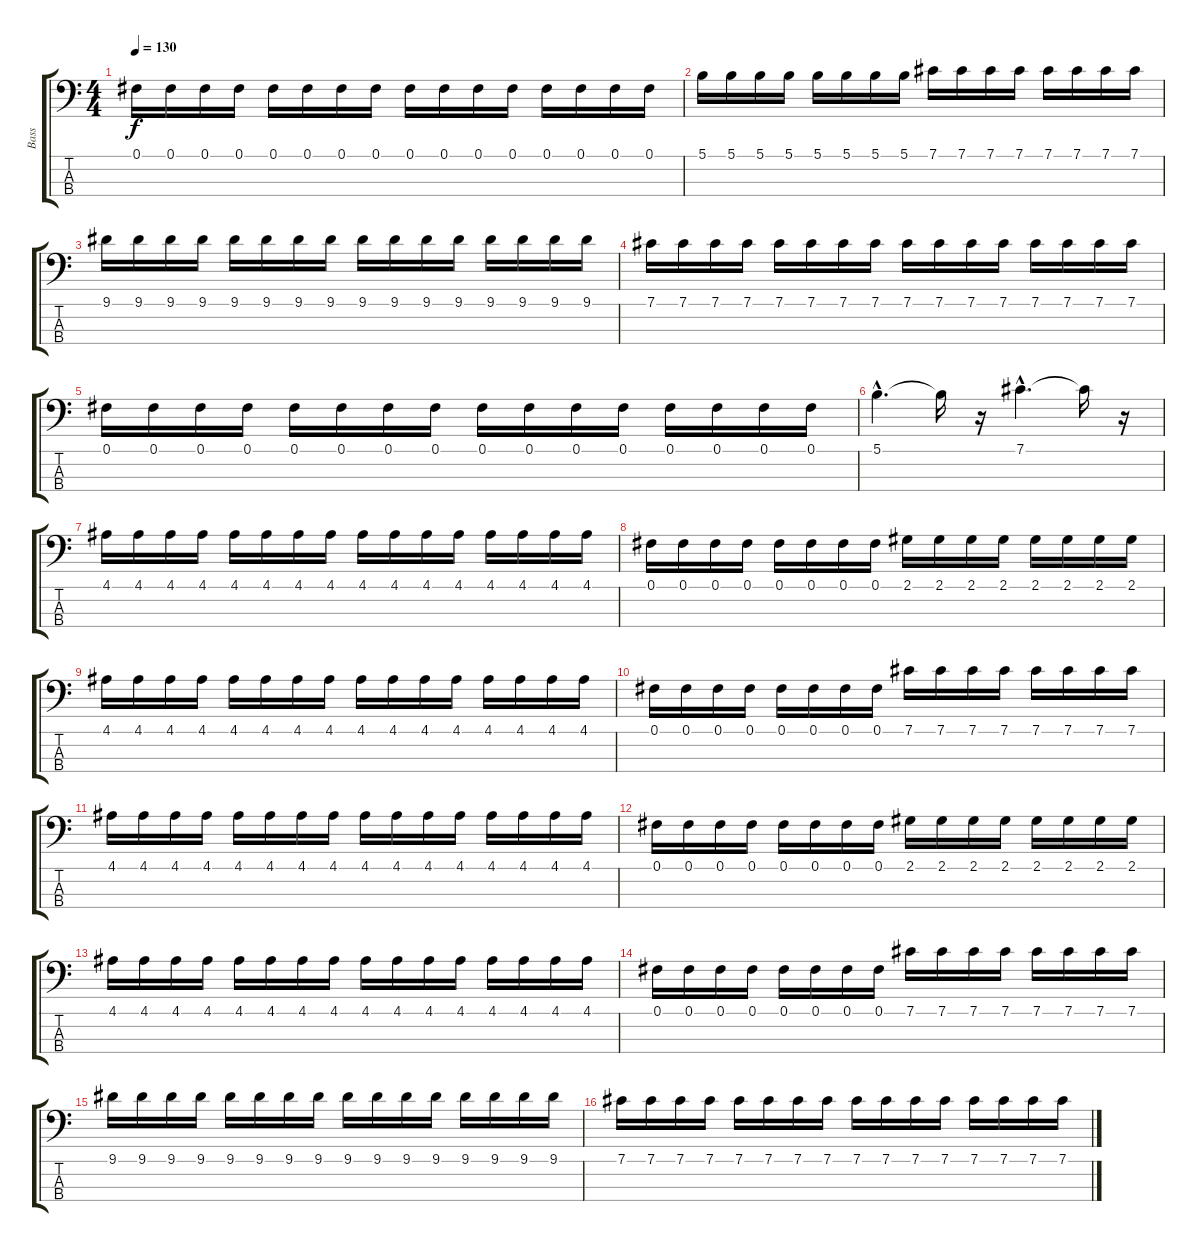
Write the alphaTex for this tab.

\track ("Bass" "Bass") {instrument electricbassfinger}
\staff {score tabs}
\tuning (Gb2 Db2 Ab1 Eb1) {hide}
\ts (4 4)
\tempo 130
\clef f4
\ks c
0.1.16{dy f} 0.1.16 0.1.16 0.1.16 0.1.16 0.1.16 0.1.16 0.1.16 0.1.16 0.1.16 0.1.16 0.1.16 0.1.16 0.1.16 0.1.16 0.1.16 |
5.1.16 5.1.16 5.1.16 5.1.16 5.1.16 5.1.16 5.1.16 5.1.16 7.1.16 7.1.16 7.1.16 7.1.16 7.1.16 7.1.16 7.1.16 7.1.16 |
9.1.16 9.1.16 9.1.16 9.1.16 9.1.16 9.1.16 9.1.16 9.1.16 9.1.16 9.1.16 9.1.16 9.1.16 9.1.16 9.1.16 9.1.16 9.1.16 |
7.1.16 7.1.16 7.1.16 7.1.16 7.1.16 7.1.16 7.1.16 7.1.16 7.1.16 7.1.16 7.1.16 7.1.16 7.1.16 7.1.16 7.1.16 7.1.16 |
0.1.16 0.1.16 0.1.16 0.1.16 0.1.16 0.1.16 0.1.16 0.1.16 0.1.16 0.1.16 0.1.16 0.1.16 0.1.16 0.1.16 0.1.16 0.1.16 |
5.1{hac}.4{d} 5.1{t}.16 r.16 7.1{hac}.4{d} 7.1{t}.16 r.16 |
4.1.16 4.1.16 4.1.16 4.1.16 4.1.16 4.1.16 4.1.16 4.1.16 4.1.16 4.1.16 4.1.16 4.1.16 4.1.16 4.1.16 4.1.16 4.1.16 |
0.1.16 0.1.16 0.1.16 0.1.16 0.1.16 0.1.16 0.1.16 0.1.16 2.1.16 2.1.16 2.1.16 2.1.16 2.1.16 2.1.16 2.1.16 2.1.16 |
4.1.16 4.1.16 4.1.16 4.1.16 4.1.16 4.1.16 4.1.16 4.1.16 4.1.16 4.1.16 4.1.16 4.1.16 4.1.16 4.1.16 4.1.16 4.1.16 |
0.1.16 0.1.16 0.1.16 0.1.16 0.1.16 0.1.16 0.1.16 0.1.16 7.1.16 7.1.16 7.1.16 7.1.16 7.1.16 7.1.16 7.1.16 7.1.16 |
4.1.16 4.1.16 4.1.16 4.1.16 4.1.16 4.1.16 4.1.16 4.1.16 4.1.16 4.1.16 4.1.16 4.1.16 4.1.16 4.1.16 4.1.16 4.1.16 |
0.1.16 0.1.16 0.1.16 0.1.16 0.1.16 0.1.16 0.1.16 0.1.16 2.1.16 2.1.16 2.1.16 2.1.16 2.1.16 2.1.16 2.1.16 2.1.16 |
4.1.16 4.1.16 4.1.16 4.1.16 4.1.16 4.1.16 4.1.16 4.1.16 4.1.16 4.1.16 4.1.16 4.1.16 4.1.16 4.1.16 4.1.16 4.1.16 |
0.1.16 0.1.16 0.1.16 0.1.16 0.1.16 0.1.16 0.1.16 0.1.16 7.1.16 7.1.16 7.1.16 7.1.16 7.1.16 7.1.16 7.1.16 7.1.16 |
9.1.16 9.1.16 9.1.16 9.1.16 9.1.16 9.1.16 9.1.16 9.1.16 9.1.16 9.1.16 9.1.16 9.1.16 9.1.16 9.1.16 9.1.16 9.1.16 |
7.1.16 7.1.16 7.1.16 7.1.16 7.1.16 7.1.16 7.1.16 7.1.16 7.1.16 7.1.16 7.1.16 7.1.16 7.1.16 7.1.16 7.1.16 7.1.16
